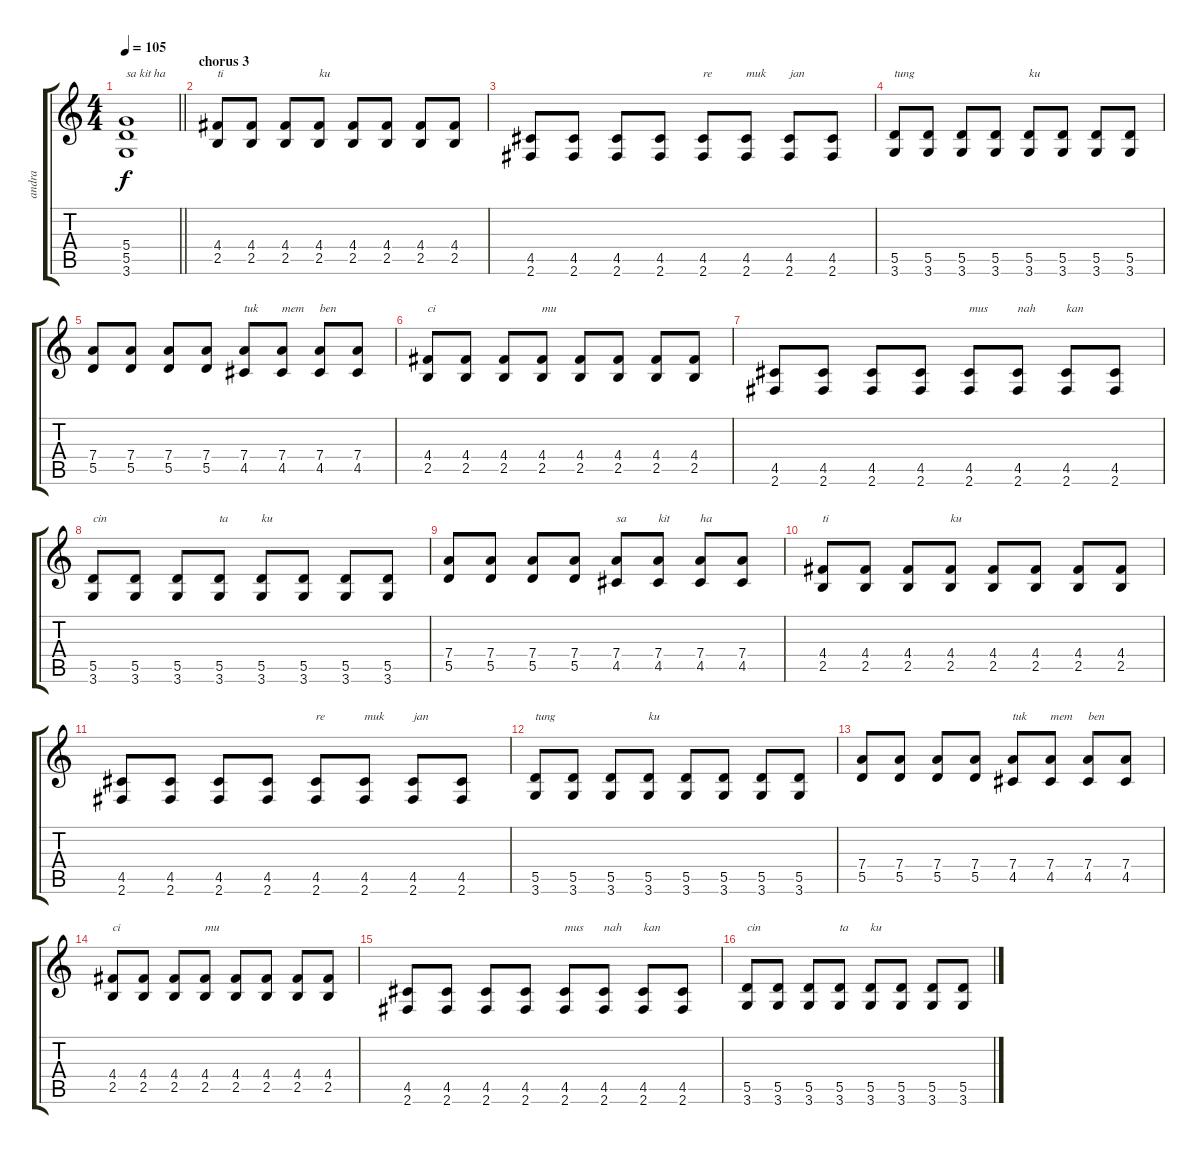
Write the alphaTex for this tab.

\track ("andra" "andra") {instrument distortionguitar}
\staff {score tabs}
\tuning (E4 B3 G3 D3 A2 E2) {hide}
\ts (4 4)
\tempo 105
\clef g2
\barLineRight lightlight
\ks c
(5.4{t} 5.5{t} 3.6{t}).1{txt "sa kit ha" dy f} |
\section ("" "chorus 3")
(4.4 2.5).8{txt "ti"} (4.4 2.5).8 (4.4 2.5).8 (4.4 2.5).8{txt "ku"} (4.4 2.5).8 (4.4 2.5).8 (4.4 2.5).8 (4.4 2.5).8 |
(4.5 2.6).8 (4.5 2.6).8 (4.5 2.6).8 (4.5 2.6).8 (4.5 2.6).8{txt "re"} (4.5 2.6).8{txt "muk"} (4.5 2.6).8{txt "jan"} (4.5 2.6).8 |
(5.5 3.6).8{txt "tung"} (5.5 3.6).8 (5.5 3.6).8 (5.5 3.6).8 (5.5 3.6).8{txt "ku"} (5.5 3.6).8 (5.5 3.6).8 (5.5 3.6).8 |
(7.4 5.5).8 (7.4 5.5).8 (7.4 5.5).8 (7.4 5.5).8 (7.4 4.5).8{txt "tuk"} (7.4 4.5).8{txt "mem"} (7.4 4.5).8{txt "ben"} (7.4 4.5).8 |
(4.4 2.5).8{txt "ci"} (4.4 2.5).8 (4.4 2.5).8 (4.4 2.5).8{txt "mu"} (4.4 2.5).8 (4.4 2.5).8 (4.4 2.5).8 (4.4 2.5).8 |
(4.5 2.6).8 (4.5 2.6).8 (4.5 2.6).8 (4.5 2.6).8 (4.5 2.6).8{txt "mus"} (4.5 2.6).8{txt "nah"} (4.5 2.6).8{txt "kan"} (4.5 2.6).8 |
(5.5 3.6).8{txt "cin"} (5.5 3.6).8 (5.5 3.6).8 (5.5 3.6).8{txt "ta"} (5.5 3.6).8{txt "ku"} (5.5 3.6).8 (5.5 3.6).8 (5.5 3.6).8 |
(7.4 5.5).8 (7.4 5.5).8 (7.4 5.5).8 (7.4 5.5).8 (7.4 4.5).8{txt "sa"} (7.4 4.5).8{txt "kit"} (7.4 4.5).8{txt "ha"} (7.4 4.5).8 |
(4.4 2.5).8{txt "ti"} (4.4 2.5).8 (4.4 2.5).8 (4.4 2.5).8{txt "ku"} (4.4 2.5).8 (4.4 2.5).8 (4.4 2.5).8 (4.4 2.5).8 |
(4.5 2.6).8 (4.5 2.6).8 (4.5 2.6).8 (4.5 2.6).8 (4.5 2.6).8{txt "re"} (4.5 2.6).8{txt "muk"} (4.5 2.6).8{txt "jan"} (4.5 2.6).8 |
(5.5 3.6).8{txt "tung"} (5.5 3.6).8 (5.5 3.6).8 (5.5 3.6).8{txt "ku"} (5.5 3.6).8 (5.5 3.6).8 (5.5 3.6).8 (5.5 3.6).8 |
(7.4 5.5).8 (7.4 5.5).8 (7.4 5.5).8 (7.4 5.5).8 (7.4 4.5).8{txt "tuk"} (7.4 4.5).8{txt "mem"} (7.4 4.5).8{txt "ben"} (7.4 4.5).8 |
(4.4 2.5).8{txt "ci"} (4.4 2.5).8 (4.4 2.5).8 (4.4 2.5).8{txt "mu"} (4.4 2.5).8 (4.4 2.5).8 (4.4 2.5).8 (4.4 2.5).8 |
(4.5 2.6).8 (4.5 2.6).8 (4.5 2.6).8 (4.5 2.6).8 (4.5 2.6).8{txt "mus"} (4.5 2.6).8{txt "nah"} (4.5 2.6).8{txt "kan"} (4.5 2.6).8 |
(5.5 3.6).8{txt "cin"} (5.5 3.6).8 (5.5 3.6).8 (5.5 3.6).8{txt "ta"} (5.5 3.6).8{txt "ku"} (5.5 3.6).8 (5.5 3.6).8 (5.5 3.6).8
